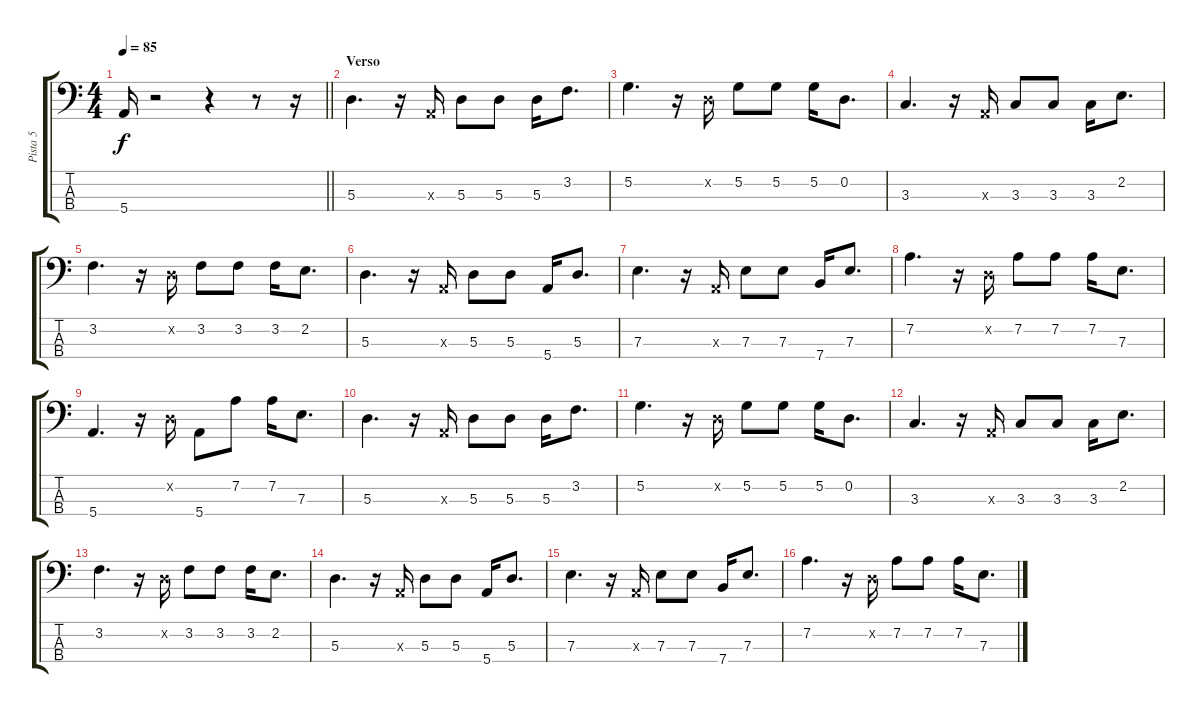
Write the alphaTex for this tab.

\track ("Pista 5" "Pista 5") {instrument electricbassfinger}
\staff {score tabs}
\tuning (G2 D2 A1 E1) {hide}
\ts (4 4)
\tempo 85
\clef f4
\barLineRight lightlight
\ks c
5.4.16{dy f} r.2 r.4 r.8 r.16 |
\section ("" "Verso")
5.3.4{d} r.16 0.3{x}.16 5.3.8 5.3.8 5.3.16 3.2.8{d} |
5.2.4{d} r.16 0.2{x}.16 5.2.8 5.2.8 5.2.16 0.2.8{d} |
3.3.4{d} r.16 0.3{x}.16 3.3.8 3.3.8 3.3.16 2.2.8{d} |
3.2.4{d} r.16 0.2{x}.16 3.2.8 3.2.8 3.2.16 2.2.8{d} |
5.3.4{d} r.16 0.3{x}.16 5.3.8 5.3.8 5.4.16 5.3.8{d} |
7.3.4{d} r.16 0.3{x}.16 7.3.8 7.3.8 7.4.16 7.3.8{d} |
7.2.4{d} r.16 0.2{x}.16 7.2.8 7.2.8 7.2.16 7.3.8{d} |
5.4.4{d} r.16 0.2{x}.16 5.4.8 7.2.8 7.2.16 7.3.8{d} |
5.3.4{d} r.16 0.3{x}.16 5.3.8 5.3.8 5.3.16 3.2.8{d} |
5.2.4{d} r.16 0.2{x}.16 5.2.8 5.2.8 5.2.16 0.2.8{d} |
3.3.4{d} r.16 0.3{x}.16 3.3.8 3.3.8 3.3.16 2.2.8{d} |
3.2.4{d} r.16 0.2{x}.16 3.2.8 3.2.8 3.2.16 2.2.8{d} |
5.3.4{d} r.16 0.3{x}.16 5.3.8 5.3.8 5.4.16 5.3.8{d} |
7.3.4{d} r.16 0.3{x}.16 7.3.8 7.3.8 7.4.16 7.3.8{d} |
7.2.4{d} r.16 0.2{x}.16 7.2.8 7.2.8 7.2.16 7.3.8{d}
